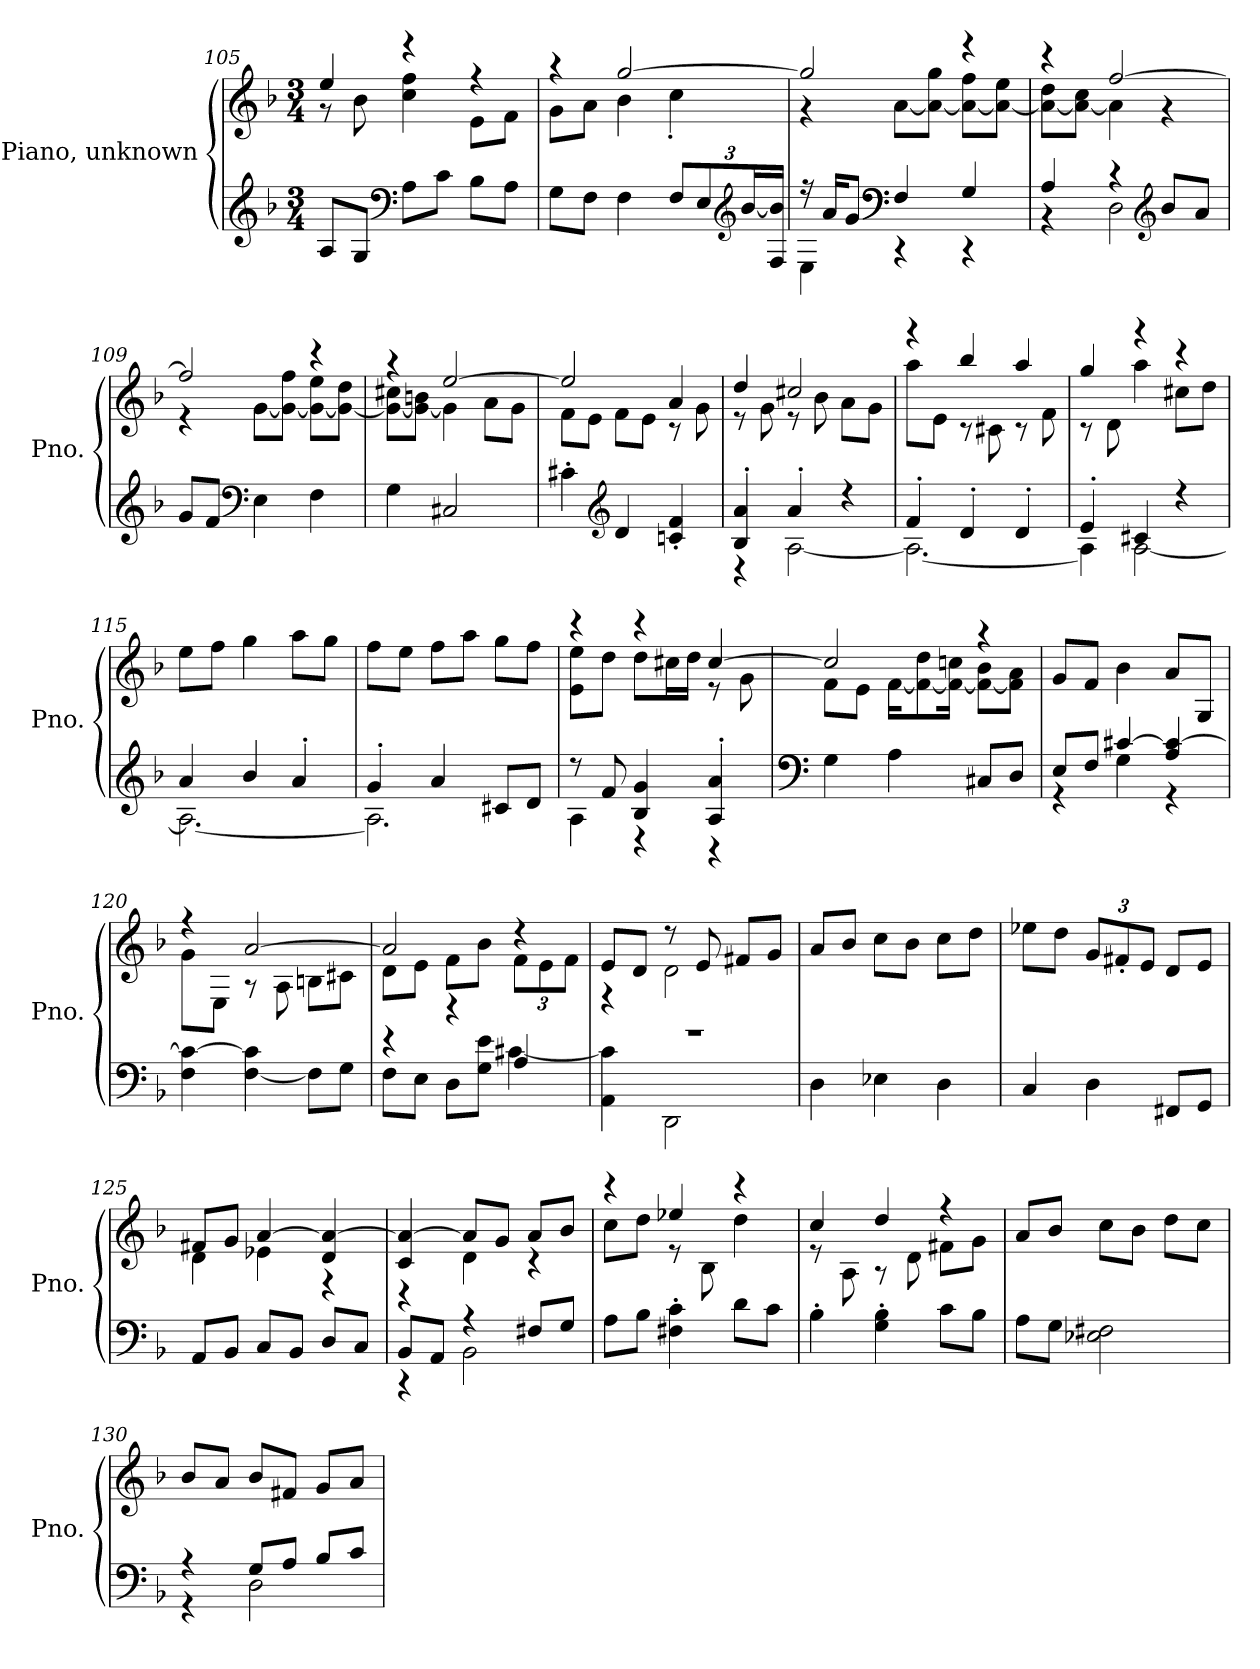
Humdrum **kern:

**kern	**kern
*part1	*part1
*staff2	*staff1
*I"Piano, unknown	*
*I'Pno.	*
!!LO:LB:g=z
*clefG2	*clefG2
*k[b-]	*k[b-]
*M3/4	*M3/4
=105	=105
*	*^
8A/L	4ee/	8r
8G/J	.	8b-\
*clefF4	*	*
8A\L	4r	4cc\ 4ff\
8c\J	.	.
8B-\L	4r	8e\L
8A\J	.	8f\J
=106	=106	=106
8G\L	4r	8g\L
8F\J	.	8a\J
4F\	[2gg/	4b-\
*Xbrackettup	*	*
12F/L	.	4cc'\
12E/	.	.
*clefG2	*	*
[24b-/L	.	.
24F/ 24b-/]JJ	.	.
=107	=107	=107
*^	*	*
16r	4E\	2gg/]	4r
16a/KL	.	.	.
8g/J	.	.	.
*clefF4	*	*	*
4F/	4r	.	[8a\L
.	.	.	8a\_ 8gg\J
4G/	4r	4r	8a\_ 8ff\L
.	.	.	8a\_ 8ee\J
=108	=108	=108	=108
4A/	4r	4r	8a\_ 8dd\L
.	.	.	8a\_ 8cc\J
4r	2D\	[2ff/	4a\]
*clefG2	*	*	*
8b-/L	.	.	4r
8a/J	.	.	.
*v	*v	*	*
!!LO:PB:g=z	!!
=109	=109	=109
8g/L	2ff/]	4r
8f/J	.	.
*clefF4	*	*
4E\	.	[8g\L
.	.	8g\_ 8ff\J
4F\	4r	8g\_ 8ee\L
.	.	8g\_ 8dd\J
=110	=110	=110
4G\	4r	8g\_ 8cc#X\L
.	.	8g\_ 8bn\J
2C#X/	[2ee/	4g\]
.	.	8a\L
.	.	8g\J
=111	=111	=111
4c#X'\	2ee/]	8f\L
.	.	8e\J
*clefG2	*	*
4d/	.	8f\L
.	.	8e\J
4cn/' 4f/'	4a/	8r
.	.	8g\
=112	=112	=112
*^	*	*
4B-/' 4a/'	4r	4dd/	8r
.	.	.	8g\
4a'/	[2A\	2cc#X/	8r
.	.	.	8b-\
4r	.	.	8a\L
.	.	.	8g\J
=113	=113	=113	=113
4f'/	2.A\_	4r	8aa\L
.	.	.	8e\J
4d'/	.	4bb-/	8r
.	.	.	8c#X\
4d'/	.	4aa/	8r
.	.	.	8f\
!!LO:LB:g=z	!!
=114	=114	=114	=114
4e'/	4A\]	4gg/	8r
.	.	.	8d\
4c#X/	[2A\	4r	4aa\
4r	.	4r	8cc#X\L
.	.	.	8dd\J
*	*	*v	*v
=115	=115	=115
4a/	2.A\_	8ee\L
.	.	8ff\J
4b-/	.	4gg\
4a'/	.	8aa\L
.	.	8gg\J
=116	=116	=116
4g'/	2.A\]	8ff\L
.	.	8ee\J
4a/	.	8ff\L
.	.	8aa\J
8c#X/L	.	8gg\L
8d/J	.	8ff\J
=117	=117	=117
*	*	*^
8r	4A\	4r	8e\ 8ee\L
8f/	.	.	8dd\J
4B-/ 4g/	4r	4r	8dd\L
.	.	.	16cc#X\L
.	.	.	16dd\JJ
4A/' 4a/'	4r	[4cc#/	8r
.	.	.	8g\
*v	*v	*	*
=118	=118	=118
*clefF4	*	*
4G\	2cc#/]	8f\L
.	.	8e\J
4A\	.	[16f\KL
.	.	8f\_ 8dd\
.	.	16f\_ 16ccn\Jk
8C#X/L	4r	8f\_ 8b-\L
8D/J	.	8f\] 8a\J
*	*v	*v
!!LO:LB:g=z
=119	=119
*^	*
8E/L	4r	8g/L
8F/J	.	8f/J
[4c#X/	4G\	4b-\
4A/ 4c#/_	4r	8a/L
.	.	8G/J
*v	*v	*
=120	=120
*	*^
4F\ 4c#\_	4r	8g\L
.	.	8E\J
[4F\ 4c#\]	[2a/	8r
.	.	8A\
8F\L]	.	8Bn\L
8G\J	.	8c#X\J
=121	=121	=121
*^	*	*
4r	8F\L	2a/]	8d\L
.	8E\J	.	8e\J
4r	8D\L	.	8f\L
.	8G\ 8e\J	.	8b-\J
*	*	*	*Xbrackettup
4A/	[4c#X\	4r	12f\L
.	.	.	12e\
.	.	.	12f\J
=122	=122	=122	=122
2.r	4AA\ 4c#\]	8e/L	4r
.	.	8d/J	.
.	2DD\	8r	2d\
.	.	8e/	.
.	.	8f#X/L	.
.	.	8g/J	.
*v	*v	*	*
*	*v	*v
=123	=123
4D\	8a/L
.	8b-/J
4E-X\	8cc\L
.	8b-\J
4D\	8cc\L
.	8dd\J
!!LO:LB:g=z
=124	=124
4C/	8ee-X\L
.	8dd\J
4D\	12g/L
.	12f#X'/
.	12e/J
8FF#X/L	8d/L
8GG/J	8e/J
=125	=125
*	*^
8AA/L	8f#X/L	4d\
8BB-/J	8g/J	.
8C/L	[4a/	4e-X\
8BB-/J	.	.
8D/L	4d/ 4a/_	4r
8C/J	.	.
=126	=126	=126
*^	*	*
8BB-/L	4r	4c/ 4a/_	4r
8AA/J	.	.	.
4r	2BB-\	8a/L]	4d\
.	.	8g/J	.
8F#X/L	.	8a/L	4r
8G/J	.	8b-/J	.
*v	*v	*	*
=127	=127	=127
8A\L	4r	8cc\L
8B-\J	.	8dd\J
4F#X\' 4c\'	4ee-X/	8r
.	.	8B-\
8d\L	4r	4dd\
8c\J	.	.
=128	=128	=128
4B-'\	4cc/	8r
.	.	8A\
4G\' 4B-\'	4dd/	8r
.	.	8d\
8c\L	4r	8f#X\L
8B-\J	.	8g\J
*	*v	*v
!!LO:LB:g=z
=129	=129
8A\L	8a/L
8G\J	8b-/J
2E-X\ 2F#X\	8cc\L
.	8b-\J
.	8dd\L
.	8cc\J
=130	=130
*^	*
4r	4r	8b-/L
.	.	8a/J
8G/L	2D\	8b-/L
8A/J	.	8f#X/J
8B-/L	.	8g/L
8c/J	.	8a/J
*v	*v	*
=	=
*-	*-
